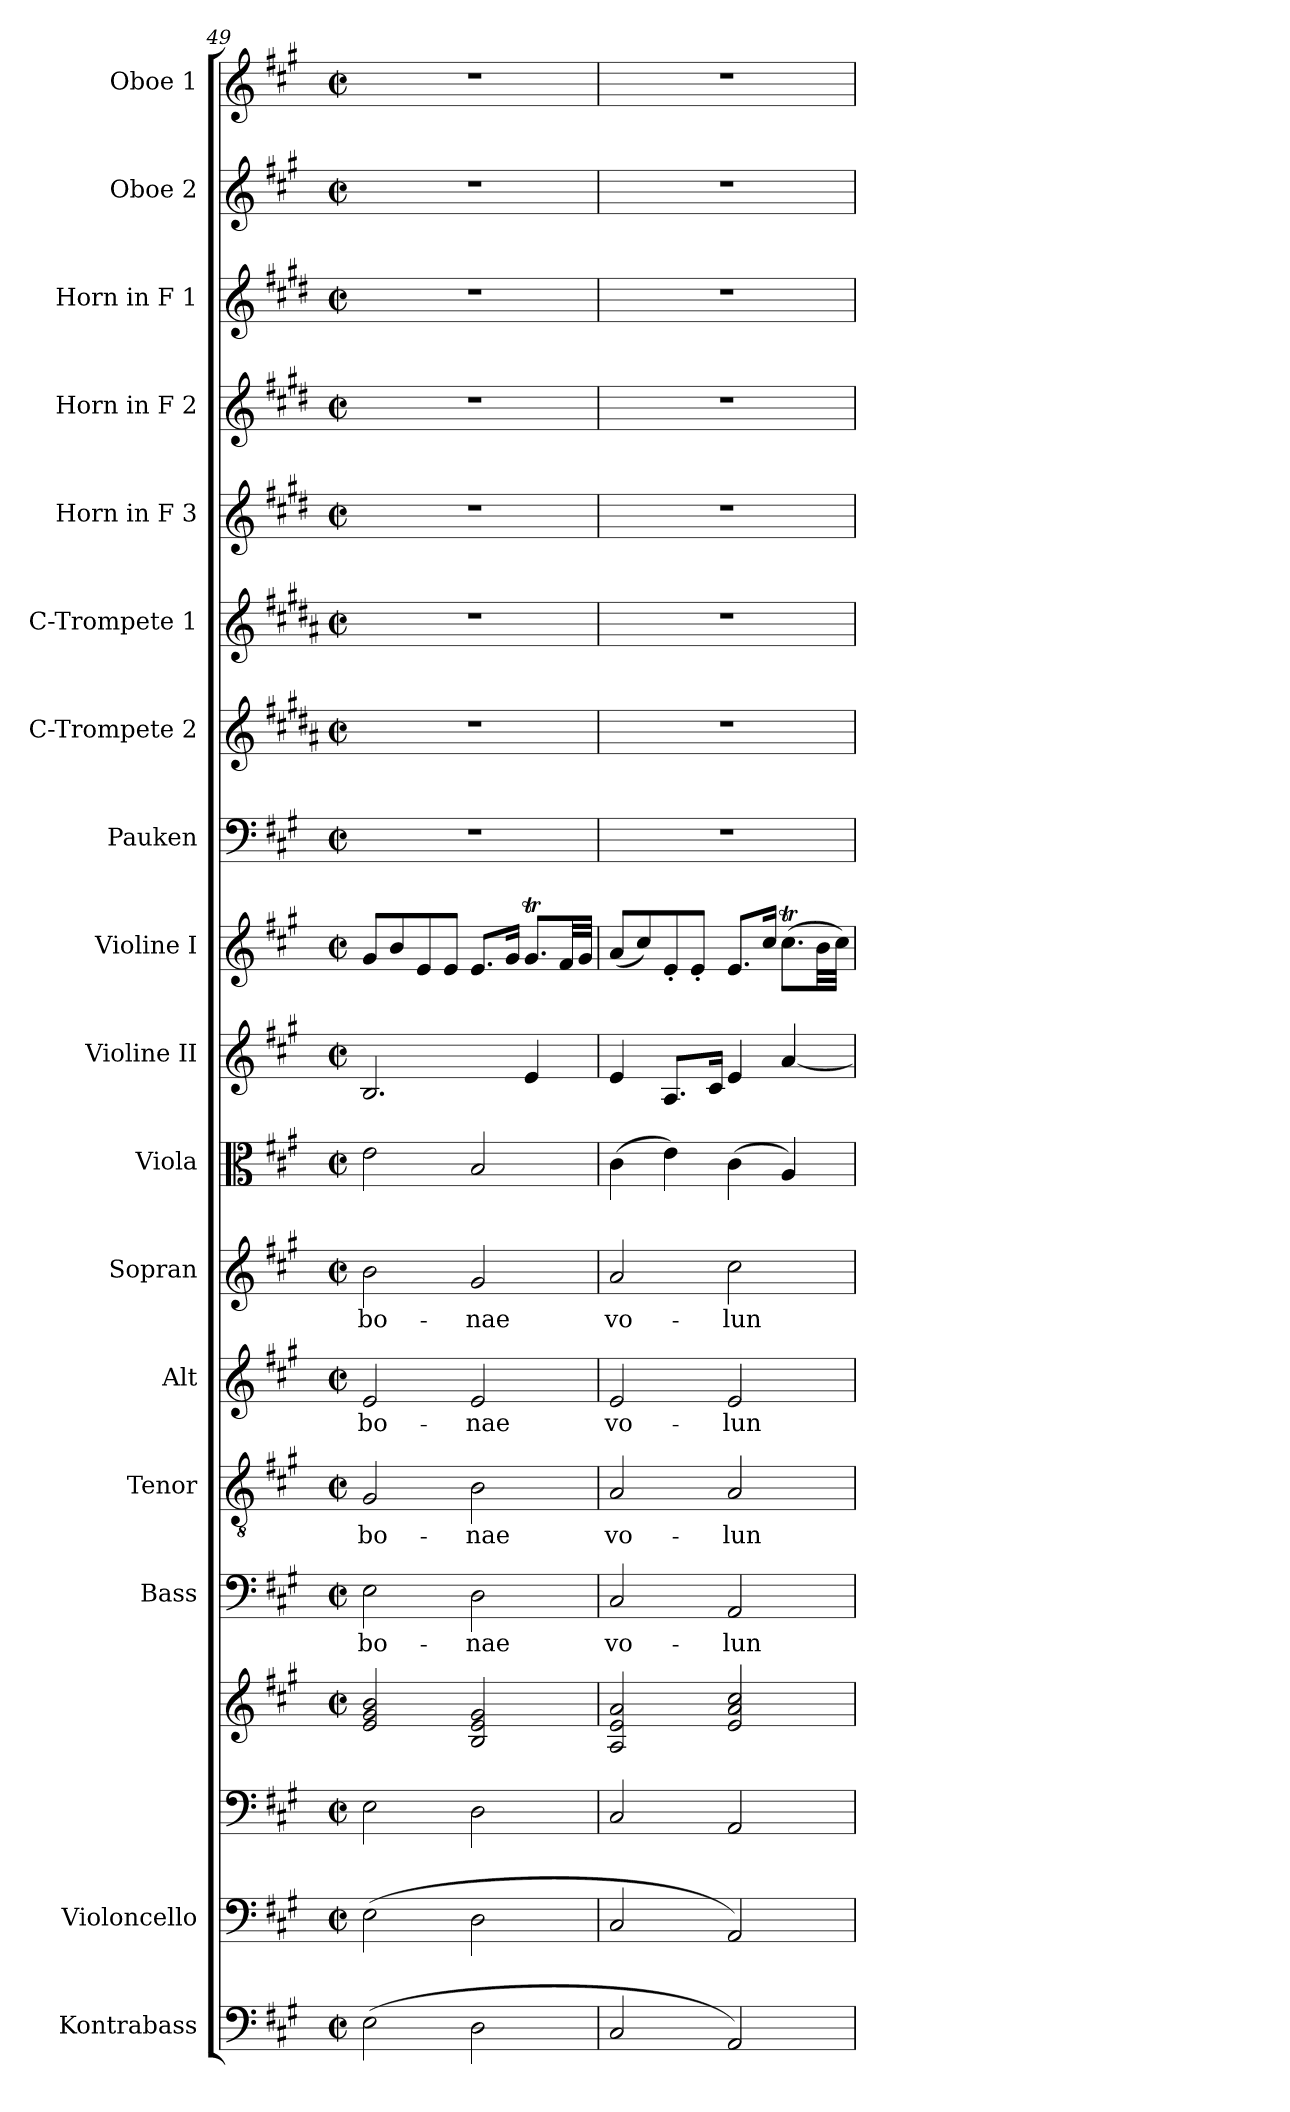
**kern	**kern	**kern	**kern	**kern	**text	**kern	**text	**kern	**text	**kern	**text	**kern	**kern	**kern	**kern	**kern	**kern	**kern	**kern	**kern	**kern	**kern
*part18	*part17	*part16	*part16	*part15	*part15	*part14	*part14	*part13	*part13	*part12	*part12	*part11	*part10	*part9	*part8	*part7	*part6	*part5	*part4	*part3	*part2	*part1
*staff19	*staff18	*staff17	*staff16	*staff15	*staff15	*staff14	*staff14	*staff13	*staff13	*staff12	*staff12	*staff11	*staff10	*staff9	*staff8	*staff7	*staff6	*staff5	*staff4	*staff3	*staff2	*staff1
*I"Kontrabass	*I"Violoncello	*	*	*I"Bass	*	*I"Tenor	*	*I"Alt	*	*I"Sopran	*	*I"Viola	*I"Violine II	*I"Violine I	*I"Pauken	*I"C-Trompete 2	*I"C-Trompete 1	*I"Horn in F 3	*I"Horn in F 2	*I"Horn in F 1	*I"Oboe 2	*I"Oboe 1
*I'Kb.	*I'Vc.	*	*	*I'B.	*	*I'T.	*	*I'A.	*	*I'S.	*	*I'Vla.	*I'Vl. II	*I'Vl. I	*I'Pk.	*I'C Trp. 2	*I'C Trp. 1	*	*	*	*I'Ob. 2	*I'Ob. 1
!!LO:PB:g=z
*clefF4	*clefF4	*clefF4	*clefG2	*clefF4	*	*clefGv2	*	*clefG2	*	*clefG2	*	*clefC3	*clefG2	*clefG2	*clefF4	*clefG2	*clefG2	*clefG2	*clefG2	*clefG2	*clefG2	*clefG2
*ITrd7c12	*	*	*	*	*	*	*	*	*	*	*	*	*	*	*	*ITrd1c2	*ITrd1c2	*ITrd4c7	*ITrd4c7	*ITrd4c7	*	*
*k[f#c#g#]	*k[f#c#g#]	*k[f#c#g#]	*k[f#c#g#]	*k[f#c#g#]	*	*k[f#c#g#]	*	*k[f#c#g#]	*	*k[f#c#g#]	*	*k[f#c#g#]	*k[f#c#g#]	*k[f#c#g#]	*k[f#c#g#]	*k[f#c#g#]	*k[f#c#g#]	*k[f#c#g#]	*k[f#c#g#]	*k[f#c#g#]	*k[f#c#g#]	*k[f#c#g#]
*A:	*A:	*A:	*A:	*A:	*	*A:	*	*A:	*	*A:	*	*A:	*A:	*A:	*A:	*A:	*A:	*A:	*A:	*A:	*A:	*A:
*M2/2	*M2/2	*M2/2	*M2/2	*M2/2	*	*M2/2	*	*M2/2	*	*M2/2	*	*M2/2	*M2/2	*M2/2	*M2/2	*M2/2	*M2/2	*M2/2	*M2/2	*M2/2	*M2/2	*M2/2
*met(c|)	*met(c|)	*met(c|)	*met(c|)	*met(c|)	*	*met(c|)	*	*met(c|)	*	*met(c|)	*	*met(c|)	*met(c|)	*met(c|)	*met(c|)	*met(c|)	*met(c|)	*met(c|)	*met(c|)	*met(c|)	*met(c|)	*met(c|)
=49	=49	=49	=49	=49	=49	=49	=49	=49	=49	=49	=49	=49	=49	=49	=49	=49	=49	=49	=49	=49	=49	=49
!	!	!	!	!	!LO:LY:b	!	!LO:LY:b	!	!LO:LY:b	!	!LO:LY:b	!	!	!	!	!	!	!	!	!	!	!
(>2EE\	(>2E\	2E\	2e/ 2g#/ 2b/	2E\	bo-	2G#/	bo-	2e/	bo-	2b\	bo-	2e\	2.B/	8g#/L	1r	1r	1r	1r	1r	1r	1r	1r
.	.	.	.	.	.	.	.	.	.	.	.	.	.	8b/	.	.	.	.	.	.	.	.
.	.	.	.	.	.	.	.	.	.	.	.	.	.	8e/	.	.	.	.	.	.	.	.
.	.	.	.	.	.	.	.	.	.	.	.	.	.	8e/J	.	.	.	.	.	.	.	.
!	!	!	!	!	!LO:LY:b	!	!LO:LY:b	!	!LO:LY:b	!	!LO:LY:b	!	!	!	!	!	!	!	!	!	!	!
2DD\	2D\	2D\	2B/ 2e/ 2g#/	2D\	-nae	2B\	-nae	2e/	-nae	2g#/	-nae	2B/	.	8.e/L	.	.	.	.	.	.	.	.
.	.	.	.	.	.	.	.	.	.	.	.	.	.	16g#/Jk	.	.	.	.	.	.	.	.
.	.	.	.	.	.	.	.	.	.	.	.	.	4e/	8.g#t/L	.	.	.	.	.	.	.	.
.	.	.	.	.	.	.	.	.	.	.	.	.	.	32f#/LL	.	.	.	.	.	.	.	.
.	.	.	.	.	.	.	.	.	.	.	.	.	.	32g#/JJJ	.	.	.	.	.	.	.	.
=50	=50	=50	=50	=50	=50	=50	=50	=50	=50	=50	=50	=50	=50	=50	=50	=50	=50	=50	=50	=50	=50	=50
!	!	!	!	!	!LO:LY:b	!	!LO:LY:b	!	!LO:LY:b	!	!LO:LY:b	!	!	!	!	!	!	!	!	!	!	!
2CC#/	2C#/	2C#/	2A/ 2e/ 2a/	2C#/	vo-	2A/	vo-	2e/	vo-	2a/	vo-	(>4c#\	4e/	(<8a/L	1r	1r	1r	1r	1r	1r	1r	1r
.	.	.	.	.	.	.	.	.	.	.	.	.	.	8cc#/)	.	.	.	.	.	.	.	.
.	.	.	.	.	.	.	.	.	.	.	.	4e\)	8.A/L	8e'</	.	.	.	.	.	.	.	.
.	.	.	.	.	.	.	.	.	.	.	.	.	.	8e'</J	.	.	.	.	.	.	.	.
.	.	.	.	.	.	.	.	.	.	.	.	.	16c#/Jk	.	.	.	.	.	.	.	.	.
!	!	!	!	!	!LO:LY:b	!	!LO:LY:b	!	!LO:LY:b	!	!LO:LY:b	!	!	!	!	!	!	!	!	!	!	!
2AAA/)	2AA/)	2AA/	2e/ 2a/ 2cc#/	2AA/	-lun-	2A/	-lun-	2e/	-lun-	2cc#\	-lun-	(>4c#\	4e/	8.e/L	.	.	.	.	.	.	.	.
.	.	.	.	.	.	.	.	.	.	.	.	.	.	16cc#/Jk	.	.	.	.	.	.	.	.
.	.	.	.	.	.	.	.	.	.	.	.	4A/)	[4a/	(>8.cc#t\L	.	.	.	.	.	.	.	.
.	.	.	.	.	.	.	.	.	.	.	.	.	.	32b\LL	.	.	.	.	.	.	.	.
.	.	.	.	.	.	.	.	.	.	.	.	.	.	32cc#\JJJ)	.	.	.	.	.	.	.	.
=	=	=	=	=	=	=	=	=	=	=	=	=	=	=	=	=	=	=	=	=	=	=
*-	*-	*-	*-	*-	*-	*-	*-	*-	*-	*-	*-	*-	*-	*-	*-	*-	*-	*-	*-	*-	*-	*-
